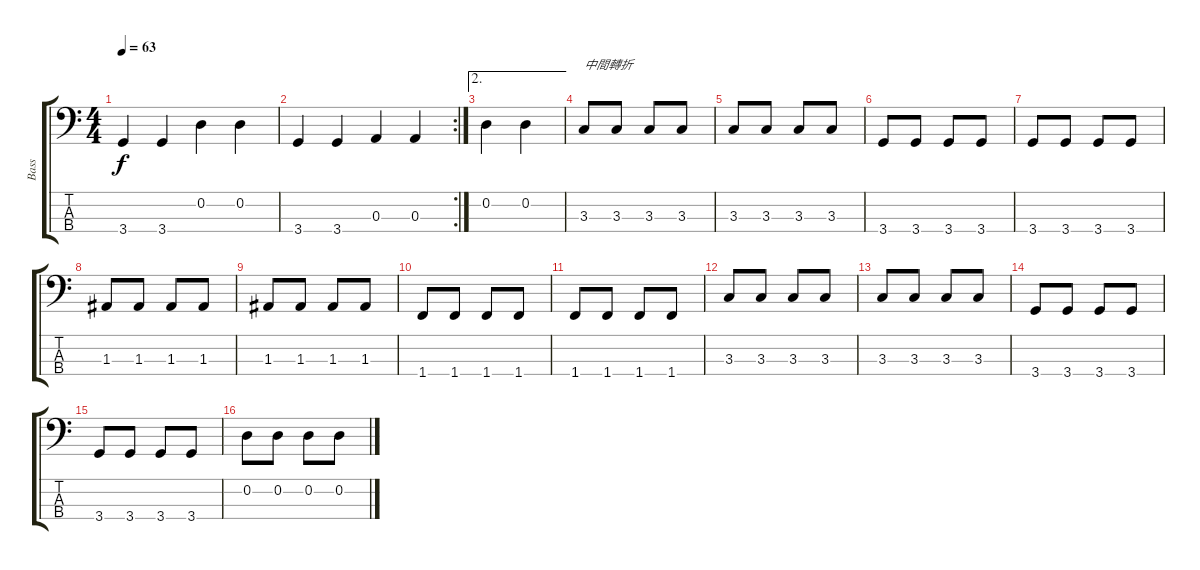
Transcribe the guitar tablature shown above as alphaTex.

\track ("Bass" "Bass") {instrument electricbassfinger}
\staff {score tabs}
\tuning (G2 D2 A1 E1) {hide}
\ts (4 4)
\tempo 63
\clef f4
\ks c
3.4.4{dy f} 3.4.4 0.2.4 0.2.4 |
\rc 2
3.4.4 3.4.4 0.3.4 0.3.4 |
\ae 2
0.2.4 0.2.4 |
3.3.8{txt "中間轉折"} 3.3.8 3.3.8 3.3.8 |
3.3.8 3.3.8 3.3.8 3.3.8 |
3.4.8 3.4.8 3.4.8 3.4.8 |
3.4.8 3.4.8 3.4.8 3.4.8 |
1.3.8 1.3.8 1.3.8 1.3.8 |
1.3.8 1.3.8 1.3.8 1.3.8 |
1.4.8 1.4.8 1.4.8 1.4.8 |
1.4.8 1.4.8 1.4.8 1.4.8 |
3.3.8 3.3.8 3.3.8 3.3.8 |
3.3.8 3.3.8 3.3.8 3.3.8 |
3.4.8 3.4.8 3.4.8 3.4.8 |
3.4.8 3.4.8 3.4.8 3.4.8 |
0.2.8 0.2.8 0.2.8 0.2.8
